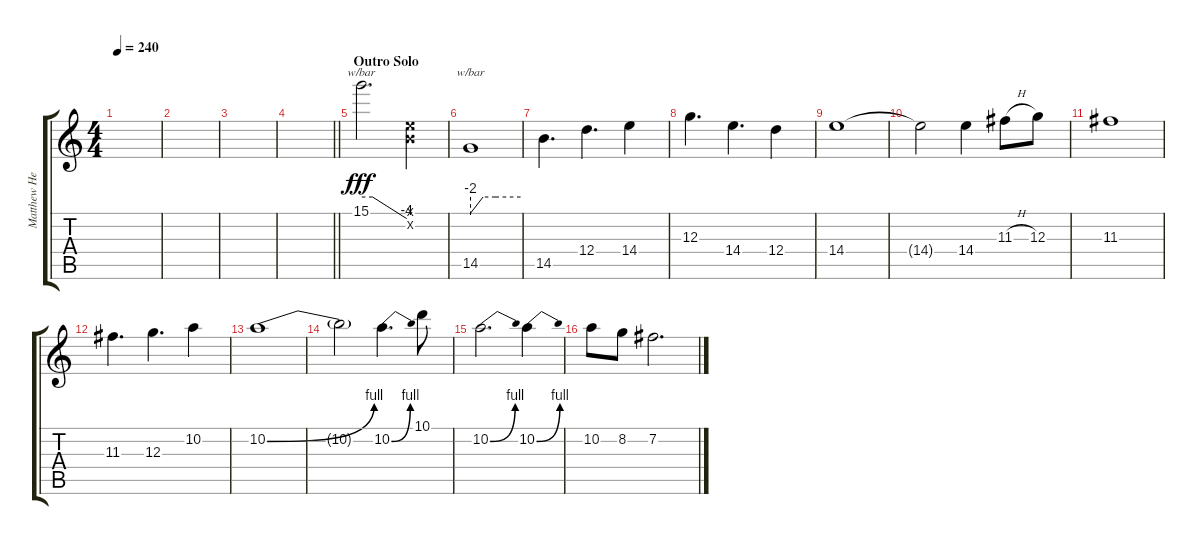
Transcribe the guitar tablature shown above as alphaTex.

\track ("Matthew Heafy" "Matthew He") {instrument overdrivenguitar}
\staff {score tabs}
\tuning (E4 B3 G3 D3 A2 D2) {hide}
\ts (4 4)
\tempo 240
\clef g2
\ks c
|
|
|
\barLineRight lightlight
|
\section ("" "Outro Solo")
15.1.2{d tbe (custom default 0 0 15 0 60 -16) dy fff} (0.1{x} 0.2{x}).4 |
14.5.1{tbe (custom default 0 -8 15 0 30 0 60 0)} |
14.5.4{d} 12.4.4{d} 14.4.4 |
12.3.4{d} 14.4.4{d} 12.4.4 |
14.4.1 |
14.4{t}.2 14.4.4 11.3{h}.8 12.3.8 |
11.3.1 |
11.3.4{d} 12.3.4{d} 10.2.4 |
10.2{be (bend 0 0 60 4)}.1 |
10.2{t}.2 10.2{be (bend 0 0 60 4)}.4{d} 10.1.8 |
10.2{be (bend 0 0 60 4)}.2{d} 10.2{be (bend 0 0 60 4)}.4 |
10.2.8 8.2.8 7.2.2{d}
